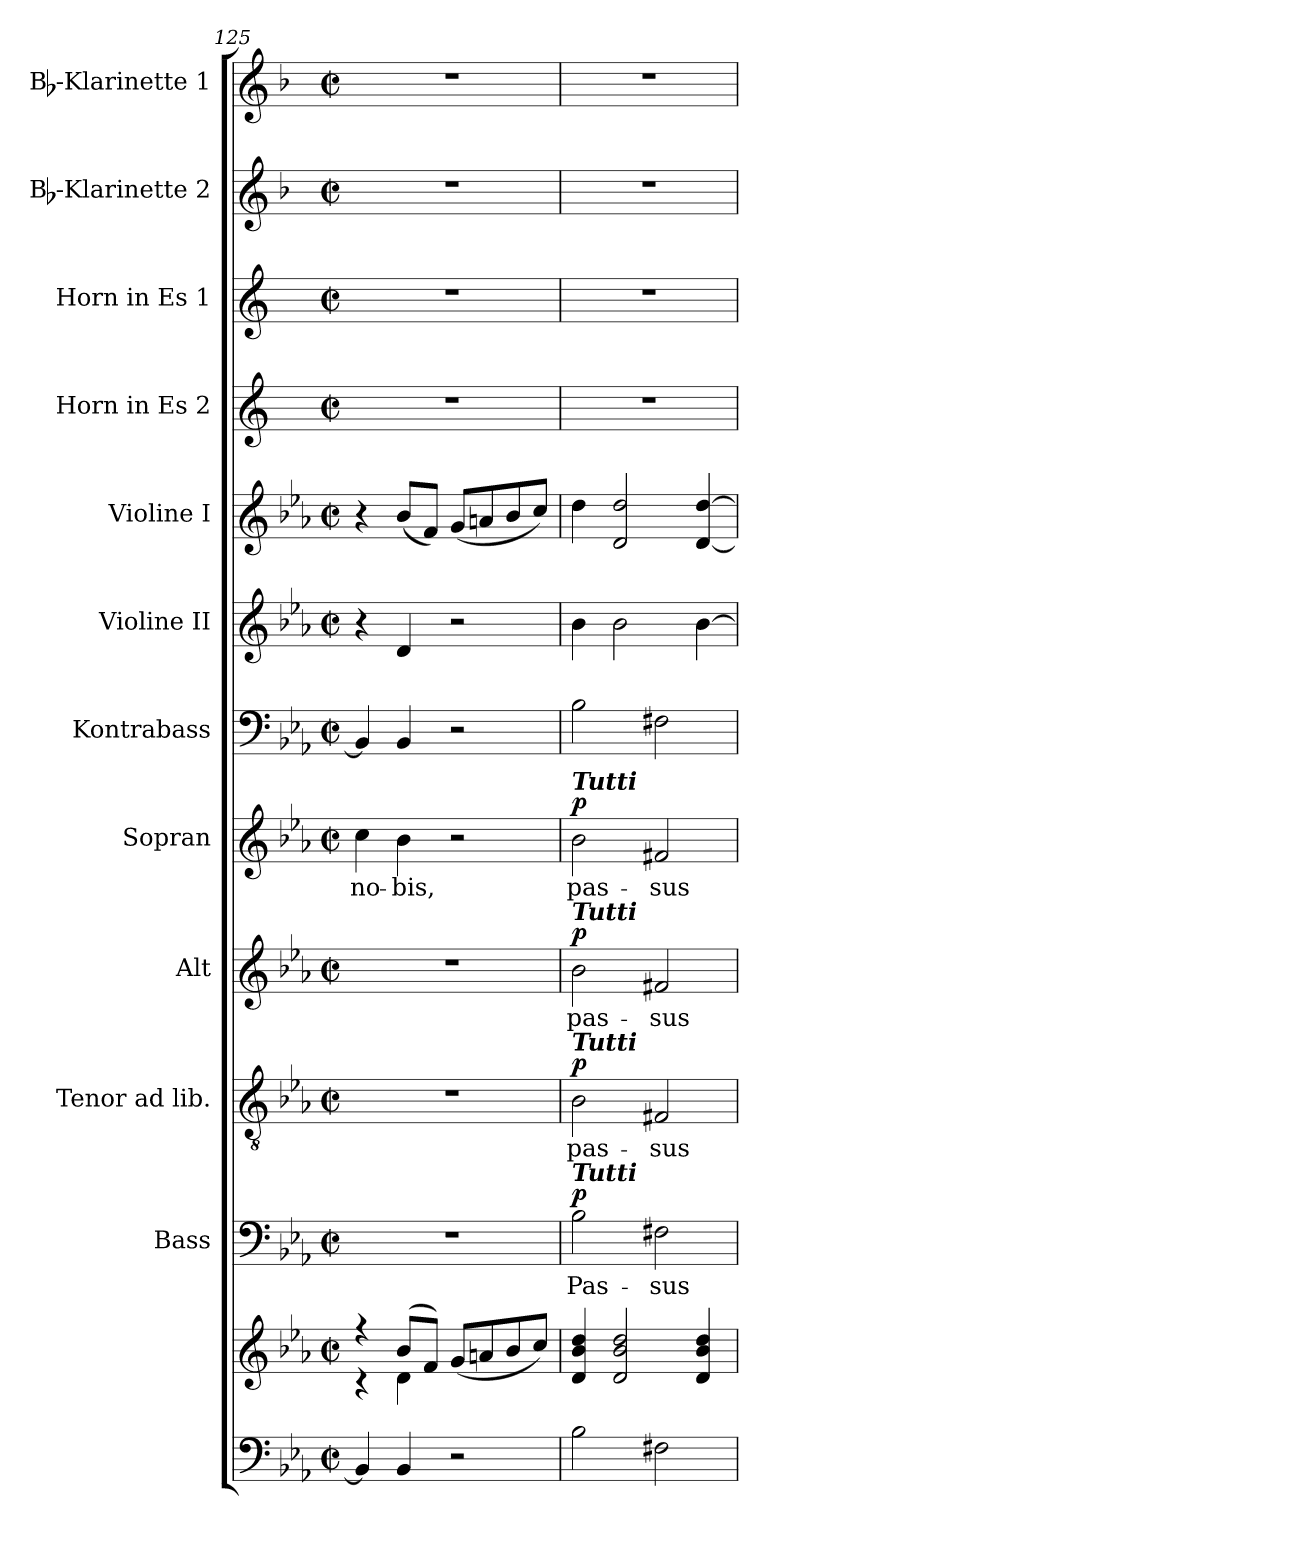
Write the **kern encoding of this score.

**kern	**kern	**kern	**text	**dynam	**kern	**text	**dynam	**kern	**text	**dynam	**kern	**text	**dynam	**kern	**kern	**kern	**kern	**kern	**kern	**kern
*part12	*part12	*part11	*part11	*part11	*part10	*part10	*part10	*part9	*part9	*part9	*part8	*part8	*part8	*part7	*part6	*part5	*part4	*part3	*part2	*part1
*staff13	*staff12	*staff11	*staff11	*staff11	*staff10	*staff10	*staff10	*staff9	*staff9	*staff9	*staff8	*staff8	*staff8	*staff7	*staff6	*staff5	*staff4	*staff3	*staff2	*staff1
*	*	*I"Bass	*	*	*I"Tenor ad lib.	*	*	*I"Alt	*	*	*I"Sopran	*	*	*I"Kontrabass	*I"Violine II	*I"Violine I	*I"Horn in Es 2	*I"Horn in Es 1	*I"Bb-Klarinette 2	*I"Bb-Klarinette 1
*	*	*I'B.	*	*	*I'T.	*	*	*I'A.	*	*	*I'S.	*	*	*I'Kb.	*I'Vl. II	*I'Vl. I	*	*	*I'Bb Kl. 2	*I'Bb Kl. 1
*clefF4	*clefG2	*clefF4	*	*	*clefGv2	*	*	*clefG2	*	*	*clefG2	*	*	*clefF4	*clefG2	*clefG2	*clefG2	*clefG2	*clefG2	*clefG2
*	*	*	*	*	*	*	*	*	*	*	*	*	*	*ITrd7c12	*	*	*ITrd5c9	*ITrd5c9	*ITrd1c2	*ITrd1c2
*k[b-e-a-]	*k[b-e-a-]	*k[b-e-a-]	*	*	*k[b-e-a-]	*	*	*k[b-e-a-]	*	*	*k[b-e-a-]	*	*	*k[b-e-a-]	*k[b-e-a-]	*k[b-e-a-]	*k[b-e-a-]	*k[b-e-a-]	*k[b-e-a-]	*k[b-e-a-]
*E-:	*E-:	*E-:	*	*	*E-:	*	*	*E-:	*	*	*E-:	*	*	*E-:	*E-:	*E-:	*E-:	*E-:	*E-:	*E-:
*M2/2	*M2/2	*M2/2	*	*	*M2/2	*	*	*M2/2	*	*	*M2/2	*	*	*M2/2	*M2/2	*M2/2	*M2/2	*M2/2	*M2/2	*M2/2
*met(c|)	*met(c|)	*met(c|)	*	*	*met(c|)	*	*	*met(c|)	*	*	*met(c|)	*	*	*met(c|)	*met(c|)	*met(c|)	*met(c|)	*met(c|)	*met(c|)	*met(c|)
=125	=125	=125	=125	=125	=125	=125	=125	=125	=125	=125	=125	=125	=125	=125	=125	=125	=125	=125	=125	=125
*	*^	*	*	*	*	*	*	*	*	*	*	*	*	*	*	*	*	*	*	*
!	!	!	!	!	!	!	!	!	!	!	!	!	!LO:LY:b	!	!	!	!	!	!	!	!
4BB-/]	4r	4r	1r	.	.	1r	.	.	1r	.	.	4cc\	no-	.	4BBB-/]	4r	4r	1r	1r	1r	1r
!	!	!	!	!	!	!	!	!	!	!	!	!	!LO:LY:b	!	!	!	!	!	!	!	!
4BB-/	(>8b-/L	4d\	.	.	.	.	.	.	.	.	.	4b-\	-bis,	.	4BBB-/	4d/	(<8b-/L	.	.	.	.
.	8f/J)	.	.	.	.	.	.	.	.	.	.	.	.	.	.	.	8f/J)	.	.	.	.
2r	(<8g/L	2ryy	.	.	.	.	.	.	.	.	.	2r	.	.	2r	2r	(<8g/L	.	.	.	.
.	8an/	.	.	.	.	.	.	.	.	.	.	.	.	.	.	.	8an/	.	.	.	.
.	8b-/	.	.	.	.	.	.	.	.	.	.	.	.	.	.	.	8b-/	.	.	.	.
.	8cc/J)	.	.	.	.	.	.	.	.	.	.	.	.	.	.	.	8cc/J)	.	.	.	.
*	*v	*v	*	*	*	*	*	*	*	*	*	*	*	*	*	*	*	*	*	*	*
!!LO:PB:g=z
=126	=126	=126	=126	=126	=126	=126	=126	=126	=126	=126	=126	=126	=126	=126	=126	=126	=126	=126	=126	=126
!	!	!	!	!	!	!	!	!	!	!	!LO:TX:a:Bi:t=Tutti	!	!	!	!	!	!	!	!	!
!	!	!	!	!	!	!	!	!LO:TX:a:Bi:t=Tutti	!	!	!	!	!	!	!	!	!	!	!	!
!	!	!	!	!	!LO:TX:a:Bi:t=Tutti	!	!	!	!	!	!	!	!	!	!	!	!	!	!	!
!	!	!LO:TX:a:Bi:t=Tutti	!	!	!	!	!	!	!	!	!	!	!	!	!	!	!	!	!	!
!	!	!	!LO:LY:b	!LO:DY:a	!	!LO:LY:b	!LO:DY:a	!	!LO:LY:b	!LO:DY:a	!	!LO:LY:b	!LO:DY:a	!	!	!	!	!	!	!
2B-\	4d/ 4b-/ 4dd/	2B-\	Pas-	p	2B-\	pas-	p	2b-\	pas-	p	2b-\	pas-	p	2BB-\	4b-\	4dd\	1r	1r	1r	1r
.	2d/ 2b-/ 2dd/	.	.	.	.	.	.	.	.	.	.	.	.	.	2b-\	2d/ 2dd/	.	.	.	.
!	!	!	!LO:LY:b	!	!	!LO:LY:b	!	!	!LO:LY:b	!	!	!LO:LY:b	!	!	!	!	!	!	!	!
2F#X\	.	2F#X\	-sus	.	2F#X/	-sus	.	2f#X/	-sus	.	2f#X/	-sus	.	2FF#X\	.	.	.	.	.	.
.	4d/ 4b-/ 4dd/	.	.	.	.	.	.	.	.	.	.	.	.	.	[4b-\	[4d/ [4dd/	.	.	.	.
=	=	=	=	=	=	=	=	=	=	=	=	=	=	=	=	=	=	=	=	=
*-	*-	*-	*-	*-	*-	*-	*-	*-	*-	*-	*-	*-	*-	*-	*-	*-	*-	*-	*-	*-
